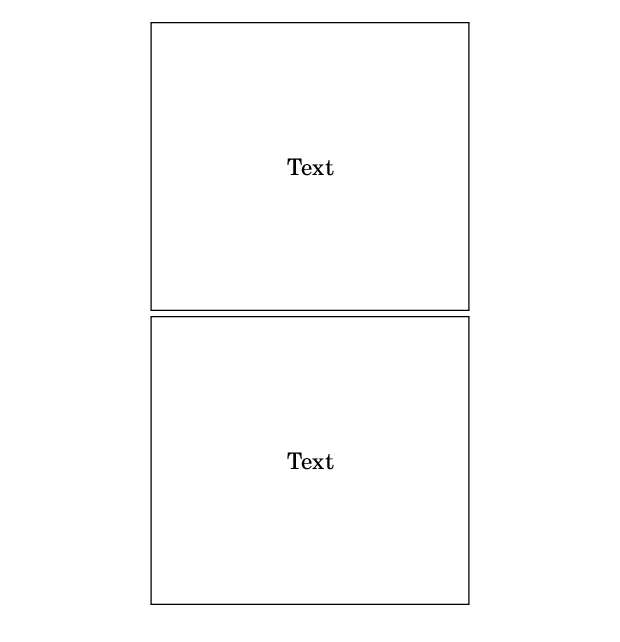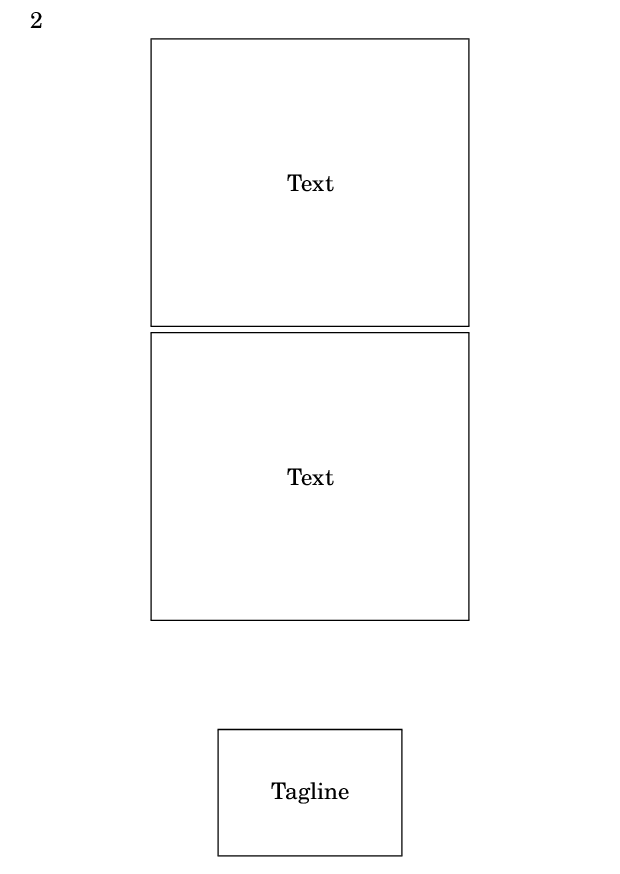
%% Generated by lilypond-book
%% Options: [exampleindent=10.16\mm,indent=0\mm,line-width=160\mm,paper-height=845.047\pt,paper-width=597.508\pt,papersize='(cons (* 597.508 pt) (* 845.047 pt))]
\include "lilypond-book-preamble.ly"


% ****************************************************************
% Start cut-&-pastable-section
% ****************************************************************

#(ly:set-option 'eps-box-padding 3.000000)



\paper {
  #(set-paper-size '(cons (* 597.508 pt) (* 845.047 pt)))
  indent = 0\mm
  line-width = 160\mm
  % offset the left padding, also add 1mm as lilypond creates cropped
  % images with a little space on the right
  line-width = #(- line-width (* mm  3.000000) (* mm 1))
}

\layout {
  
}




% ****************************************************************
% ly snippet:
% ****************************************************************
\sourcefilename "/lilypond-2.27.0/input/regression/page-minimal-page-breaking-last-page.ly"
\sourcefileline 0
\version "2.16.0"
#(set-default-paper-size "a6")

\header {
  texidoc = "Minimal page breaker: special case when the last system is moved
to an other page when there is not enough space because of the tagline."
}

textBox = \markup \fill-line { \override #'(box-padding . 13) \box Text }

\book {
  \header {
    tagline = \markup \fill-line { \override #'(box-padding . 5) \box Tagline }
  }
  \paper {
    #(define page-breaking ly:minimal-breaking) 
  }

  \markup \textBox
  \markup \textBox
  \markup \textBox
  \markup \textBox
}



% ****************************************************************
% end ly snippet
% ****************************************************************
